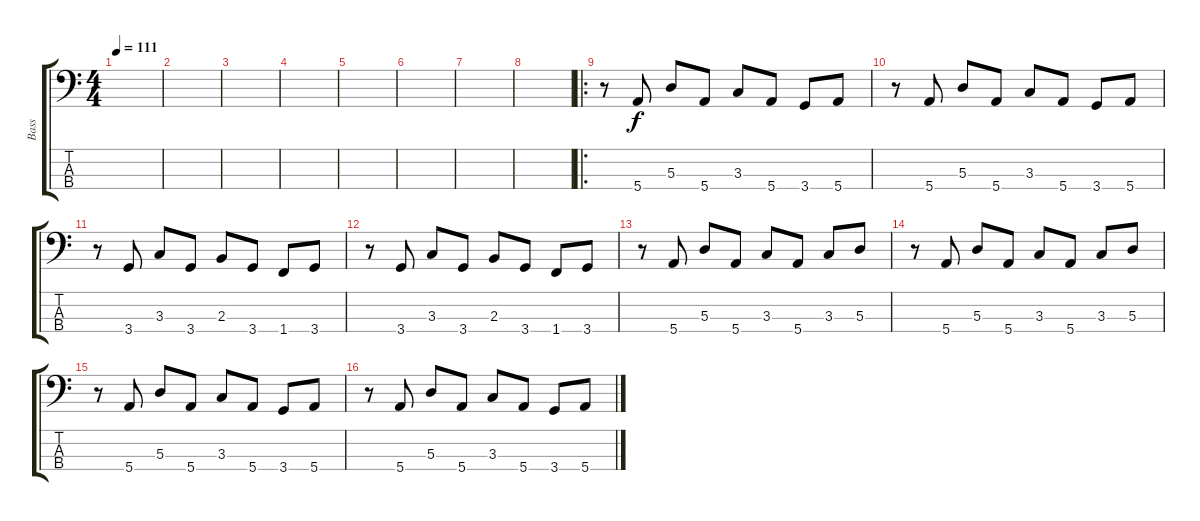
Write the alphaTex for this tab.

\track ("Bass" "Bass") {instrument electricbassfinger}
\staff {score tabs}
\tuning (G2 D2 A1 E1) {hide}
\ts (4 4)
\tempo 111
\clef f4
\ks c
|
|
|
|
|
|
|
|
\ro
r.8 5.4.8 5.3.8 5.4.8 3.3.8 5.4.8 3.4.8 5.4.8 |
r.8 5.4.8 5.3.8 5.4.8 3.3.8 5.4.8 3.4.8 5.4.8 |
r.8 3.4.8 3.3.8 3.4.8 2.3.8 3.4.8 1.4.8 3.4.8 |
r.8 3.4.8 3.3.8 3.4.8 2.3.8 3.4.8 1.4.8 3.4.8 |
r.8 5.4.8 5.3.8 5.4.8 3.3.8 5.4.8 3.3.8 5.3.8 |
r.8 5.4.8 5.3.8 5.4.8 3.3.8 5.4.8 3.3.8 5.3.8 |
r.8 5.4.8 5.3.8 5.4.8 3.3.8 5.4.8 3.4.8 5.4.8 |
r.8 5.4.8 5.3.8 5.4.8 3.3.8 5.4.8 3.4.8 5.4.8
